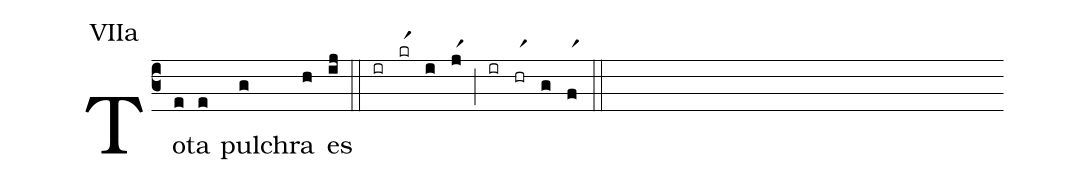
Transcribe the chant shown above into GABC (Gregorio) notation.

annotation: VIIa;
%%
(c3) To(e)ta(e) pul(g)chra(h) es(ij) (::) (ir)(krr1)(i)(jr1)(;)(ir)(hrr1)(g)(fr1)(::)
